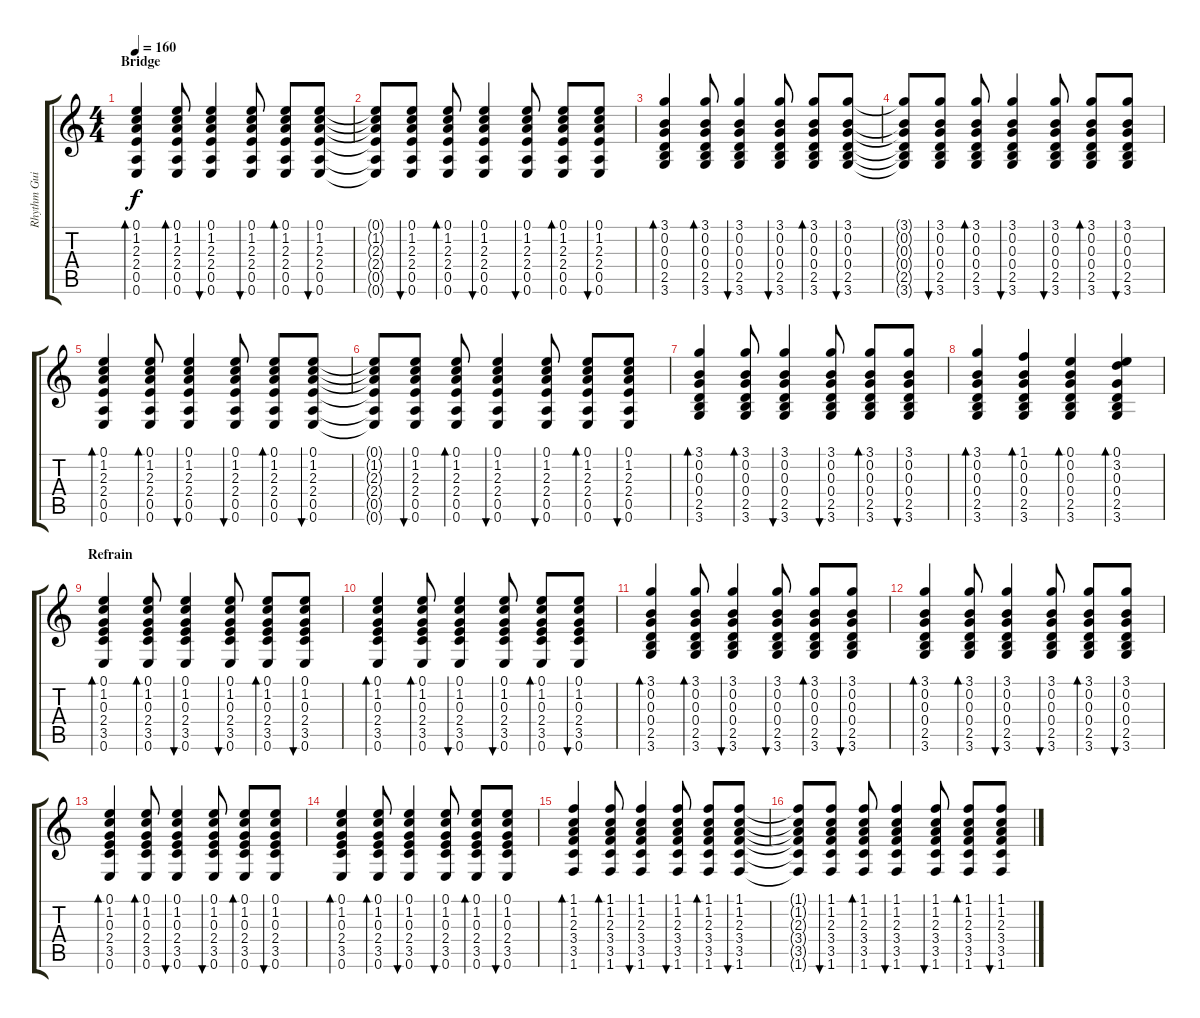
\track ("Rhythm Guitar" "Rhythm Gui") {instrument acousticguitarnylon}
\staff {score tabs}
\tuning (E4 B3 G3 D3 A2 E2) {hide}
\ts (4 4)
\section ("" "Bridge")
\tempo 160
\clef g2
\ks c
(0.1 1.2 2.3 2.4 0.5 0.6).4{bd 120 dy f} (0.1 1.2 2.3 2.4 0.5 0.6).8{bd 60} (0.1 1.2 2.3 2.4 0.5 0.6).4{bu 120} (0.1 1.2 2.3 2.4 0.5 0.6).8{bu 60} (0.1 1.2 2.3 2.4 0.5 0.6).8{bd 60} (0.1 1.2 2.3 2.4 0.5 0.6).8{bu 120} |
(0.1{t} 1.2{t} 2.3{t} 2.4{t} 0.5{t} 0.6{t}).8 (0.1 1.2 2.3 2.4 0.5 0.6).8{bu 60} (0.1 1.2 2.3 2.4 0.5 0.6).8{bd 60} (0.1 1.2 2.3 2.4 0.5 0.6).4{bu 120} (0.1 1.2 2.3 2.4 0.5 0.6).8{bu 60} (0.1 1.2 2.3 2.4 0.5 0.6).8{bd 60} (0.1 1.2 2.3 2.4 0.5 0.6).8{bu 60} |
(3.1 0.2 0.3 0.4 2.5 3.6).4{bd 120} (3.1 0.2 0.3 0.4 2.5 3.6).8{bd 60} (3.1 0.2 0.3 0.4 2.5 3.6).4{bu 120} (3.1 0.2 0.3 0.4 2.5 3.6).8{bu 60} (3.1 0.2 0.3 0.4 2.5 3.6).8{bd 60} (3.1 0.2 0.3 0.4 2.5 3.6).8{bu 120} |
(3.1{t} 0.2{t} 0.3{t} 0.4{t} 2.5{t} 3.6{t}).8 (3.1 0.2 0.3 0.4 2.5 3.6).8{bu 60} (3.1 0.2 0.3 0.4 2.5 3.6).8{bd 60} (3.1 0.2 0.3 0.4 2.5 3.6).4{bu 120} (3.1 0.2 0.3 0.4 2.5 3.6).8{bu 60} (3.1 0.2 0.3 0.4 2.5 3.6).8{bd 60} (3.1 0.2 0.3 0.4 2.5 3.6).8{bu 60} |
(0.1 1.2 2.3 2.4 0.5 0.6).4{bd 120} (0.1 1.2 2.3 2.4 0.5 0.6).8{bd 60} (0.1 1.2 2.3 2.4 0.5 0.6).4{bu 120} (0.1 1.2 2.3 2.4 0.5 0.6).8{bu 60} (0.1 1.2 2.3 2.4 0.5 0.6).8{bd 60} (0.1 1.2 2.3 2.4 0.5 0.6).8{bu 120} |
(0.1{t} 1.2{t} 2.3{t} 2.4{t} 0.5{t} 0.6{t}).8 (0.1 1.2 2.3 2.4 0.5 0.6).8{bu 60} (0.1 1.2 2.3 2.4 0.5 0.6).8{bd 60} (0.1 1.2 2.3 2.4 0.5 0.6).4{bu 120} (0.1 1.2 2.3 2.4 0.5 0.6).8{bu 60} (0.1 1.2 2.3 2.4 0.5 0.6).8{bd 60} (0.1 1.2 2.3 2.4 0.5 0.6).8{bu 60} |
(3.1 0.2 0.3 0.4 2.5 3.6).4{bd 120} (3.1 0.2 0.3 0.4 2.5 3.6).8{bd 60} (3.1 0.2 0.3 0.4 2.5 3.6).4{bu 120} (3.1 0.2 0.3 0.4 2.5 3.6).8{bu 60} (3.1 0.2 0.3 0.4 2.5 3.6).8{bd 60} (3.1 0.2 0.3 0.4 2.5 3.6).8{bu 120} |
(3.1 0.2 0.3 0.4 2.5 3.6).4{bd 120} (1.1 0.2 0.3 0.4 2.5 3.6).4{bd 60} (0.1 0.2 0.3 0.4 2.5 3.6).4{bd 120} (0.1 3.2 0.3 0.4 2.5 3.6).4{bd 120} |
\section ("" "Refrain")
(0.1 1.2 0.3 2.4 3.5 0.6).4{bd 120} (0.1 1.2 0.3 2.4 3.5 0.6).8{bd 60} (0.1 1.2 0.3 2.4 3.5 0.6).4{bu 120} (0.1 1.2 0.3 2.4 3.5 0.6).8{bu 60} (0.1 1.2 0.3 2.4 3.5 0.6).8{bd 60} (0.1 1.2 0.3 2.4 3.5 0.6).8{bu 60} |
(0.1 1.2 0.3 2.4 3.5 0.6).4{bd 120} (0.1 1.2 0.3 2.4 3.5 0.6).8{bd 60} (0.1 1.2 0.3 2.4 3.5 0.6).4{bu 120} (0.1 1.2 0.3 2.4 3.5 0.6).8{bu 60} (0.1 1.2 0.3 2.4 3.5 0.6).8{bd 60} (0.1 1.2 0.3 2.4 3.5 0.6).8{bu 60} |
(3.1 0.2 0.3 0.4 2.5 3.6).4{bd 120} (3.1 0.2 0.3 0.4 2.5 3.6).8{bd 60} (3.1 0.2 0.3 0.4 2.5 3.6).4{bu 120} (3.1 0.2 0.3 0.4 2.5 3.6).8{bu 60} (3.1 0.2 0.3 0.4 2.5 3.6).8{bd 60} (3.1 0.2 0.3 0.4 2.5 3.6).8{bu 60} |
(3.1 0.2 0.3 0.4 2.5 3.6).4{bd 120} (3.1 0.2 0.3 0.4 2.5 3.6).8{bd 60} (3.1 0.2 0.3 0.4 2.5 3.6).4{bu 120} (3.1 0.2 0.3 0.4 2.5 3.6).8{bu 60} (3.1 0.2 0.3 0.4 2.5 3.6).8{bd 60} (3.1 0.2 0.3 0.4 2.5 3.6).8{bu 60} |
(0.1 1.2 0.3 2.4 3.5 0.6).4{bd 120} (0.1 1.2 0.3 2.4 3.5 0.6).8{bd 60} (0.1 1.2 0.3 2.4 3.5 0.6).4{bu 120} (0.1 1.2 0.3 2.4 3.5 0.6).8{bu 60} (0.1 1.2 0.3 2.4 3.5 0.6).8{bd 60} (0.1 1.2 0.3 2.4 3.5 0.6).8{bu 60} |
(0.1 1.2 0.3 2.4 3.5 0.6).4{bd 120} (0.1 1.2 0.3 2.4 3.5 0.6).8{bd 60} (0.1 1.2 0.3 2.4 3.5 0.6).4{bu 120} (0.1 1.2 0.3 2.4 3.5 0.6).8{bu 60} (0.1 1.2 0.3 2.4 3.5 0.6).8{bd 60} (0.1 1.2 0.3 2.4 3.5 0.6).8{bu 60} |
(1.1 1.2 2.3 3.4 3.5 1.6).4{bd 120} (1.1 1.2 2.3 3.4 3.5 1.6).8{bd 60} (1.1 1.2 2.3 3.4 3.5 1.6).4{bu 120} (1.1 1.2 2.3 3.4 3.5 1.6).8{bu 60} (1.1 1.2 2.3 3.4 3.5 1.6).8{bd 60} (1.1 1.2 2.3 3.4 3.5 1.6).8{bu 120} |
(1.1{t} 1.2{t} 2.3{t} 3.4{t} 3.5{t} 1.6{t}).8 (1.1 1.2 2.3 3.4 3.5 1.6).8{bu 60} (1.1 1.2 2.3 3.4 3.5 1.6).8{bd 60} (1.1 1.2 2.3 3.4 3.5 1.6).4{bu 120} (1.1 1.2 2.3 3.4 3.5 1.6).8{bu 60} (1.1 1.2 2.3 3.4 3.5 1.6).8{bd 60} (1.1 1.2 2.3 3.4 3.5 1.6).8{bu 60}
